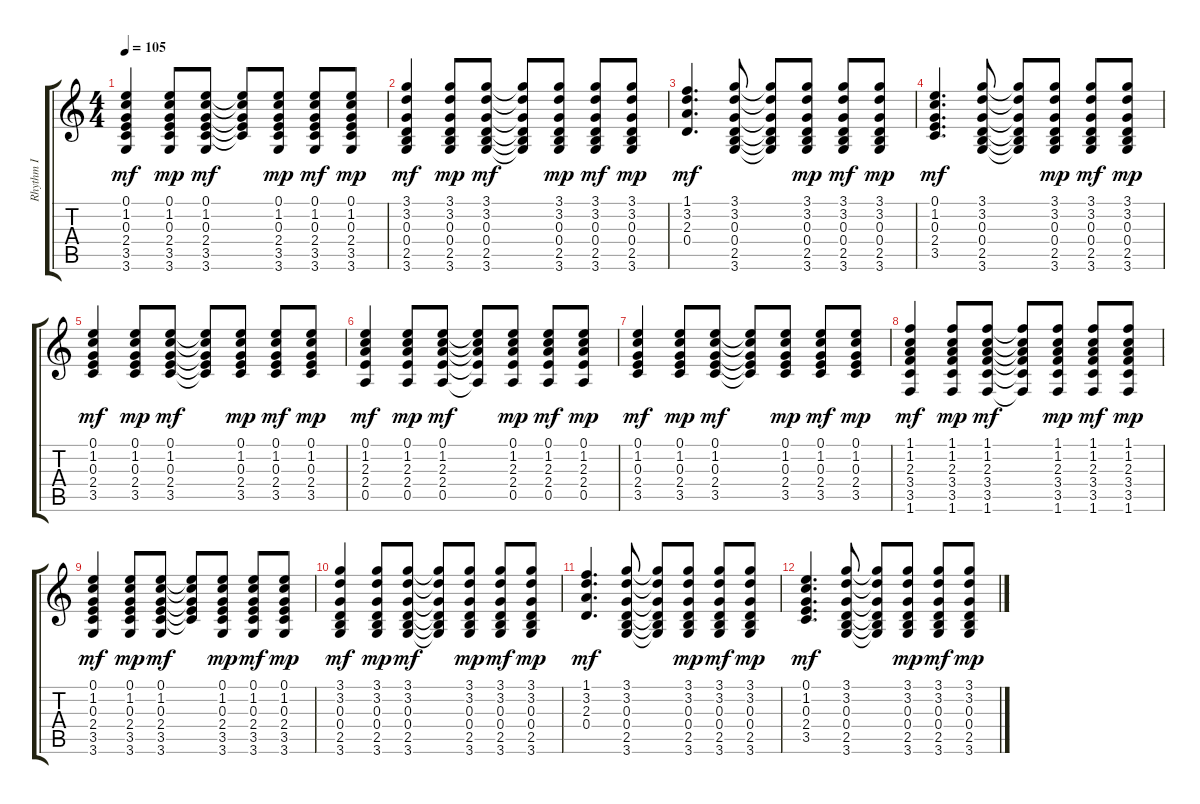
\track ("Rhythm I" "Rhythm I") {instrument acousticguitarsteel}
\staff {score tabs}
\tuning (E4 B3 G3 D3 A2 E2) {hide}
\ts (4 4)
\tempo 105
\clef g2
\ks c
(0.1 1.2 0.3 2.4 3.5 3.6).4{dy mf} (0.1 1.2 0.3 2.4 3.5 3.6).8{dy mp} (0.1 1.2 0.3 2.4 3.5 3.6).8{dy mf} (0.1{t} 1.2{t} 0.3{t} 2.4{t} 3.5{t}).8 (0.1 1.2 0.3 2.4 3.5 3.6).8{dy mp} (0.1 1.2 0.3 2.4 3.5 3.6).8{dy mf} (0.1 1.2 0.3 2.4 3.5 3.6).8{dy mp} |
(3.1 3.2 0.3 0.4 2.5 3.6).4{dy mf} (3.1 3.2 0.3 0.4 2.5 3.6).8{dy mp} (3.1 3.2 0.3 0.4 2.5 3.6).8{dy mf} (3.1{t} 3.2{t} 0.3{t} 0.4{t} 2.5{t} 3.6{t}).8 (3.1 3.2 0.3 0.4 2.5 3.6).8{dy mp} (3.1 3.2 0.3 0.4 2.5 3.6).8{dy mf} (3.1 3.2 0.3 0.4 2.5 3.6).8{dy mp} |
(1.1 3.2 2.3 0.4).4{d dy mf} (3.1 3.2 0.3 0.4 2.5 3.6).8 (3.1{t} 3.2{t} 0.3{t} 0.4{t} 2.5{t} 3.6{t}).8 (3.1 3.2 0.3 0.4 2.5 3.6).8{dy mp} (3.1 3.2 0.3 0.4 2.5 3.6).8{dy mf} (3.1 3.2 0.3 0.4 2.5 3.6).8{dy mp} |
(0.1 1.2 0.3 2.4 3.5).4{d dy mf} (3.1 3.2 0.3 0.4 2.5 3.6).8 (3.1{t} 3.2{t} 0.3{t} 0.4{t} 2.5{t} 3.6{t}).8 (3.1 3.2 0.3 0.4 2.5 3.6).8{dy mp} (3.1 3.2 0.3 0.4 2.5 3.6).8{dy mf} (3.1 3.2 0.3 0.4 2.5 3.6).8{dy mp} |
(0.1 1.2 0.3 2.4 3.5).4{dy mf volume 3} (0.1 1.2 0.3 2.4 3.5).8{dy mp} (0.1 1.2 0.3 2.4 3.5).8{dy mf} (0.1{t} 1.2{t} 0.3{t} 2.4{t} 3.5{t}).8 (0.1 1.2 0.3 2.4 3.5).8{dy mp} (0.1 1.2 0.3 2.4 3.5).8{dy mf} (0.1 1.2 0.3 2.4 3.5).8{dy mp} |
(0.1 1.2 2.3 2.4 0.5).4{dy mf} (0.1 1.2 2.3 2.4 0.5).8{dy mp} (0.1 1.2 2.3 2.4 0.5).8{dy mf} (0.1{t} 1.2{t} 2.3{t} 2.4{t} 0.5{t}).8 (0.1 1.2 2.3 2.4 0.5).8{dy mp} (0.1 1.2 2.3 2.4 0.5).8{dy mf} (0.1 1.2 2.3 2.4 0.5).8{dy mp} |
(0.1 1.2 0.3 2.4 3.5).4{dy mf} (0.1 1.2 0.3 2.4 3.5).8{dy mp} (0.1 1.2 0.3 2.4 3.5).8{dy mf} (0.1{t} 1.2{t} 0.3{t} 2.4{t} 3.5{t}).8 (0.1 1.2 0.3 2.4 3.5).8{dy mp} (0.1 1.2 0.3 2.4 3.5).8{dy mf} (0.1 1.2 0.3 2.4 3.5).8{dy mp} |
(1.1 1.2 2.3 3.4 3.5 1.6).4{dy mf} (1.1 1.2 2.3 3.4 3.5 1.6).8{dy mp} (1.1 1.2 2.3 3.4 3.5 1.6).8{dy mf} (1.1{t} 1.2{t} 2.3{t} 3.4{t} 3.5{t} 1.6{t}).8 (1.1 1.2 2.3 3.4 3.5 1.6).8{dy mp} (1.1 1.2 2.3 3.4 3.5 1.6).8{dy mf} (1.1 1.2 2.3 3.4 3.5 1.6).8{dy mp} |
(0.1 1.2 0.3 2.4 3.5 3.6).4{dy mf} (0.1 1.2 0.3 2.4 3.5 3.6).8{dy mp} (0.1 1.2 0.3 2.4 3.5 3.6).8{dy mf} (0.1{t} 1.2{t} 0.3{t} 2.4{t} 3.5{t}).8 (0.1 1.2 0.3 2.4 3.5 3.6).8{dy mp} (0.1 1.2 0.3 2.4 3.5 3.6).8{dy mf} (0.1 1.2 0.3 2.4 3.5 3.6).8{dy mp} |
(3.1 3.2 0.3 0.4 2.5 3.6).4{dy mf volume 0} (3.1 3.2 0.3 0.4 2.5 3.6).8{dy mp} (3.1 3.2 0.3 0.4 2.5 3.6).8{dy mf} (3.1{t} 3.2{t} 0.3{t} 0.4{t} 2.5{t} 3.6{t}).8 (3.1 3.2 0.3 0.4 2.5 3.6).8{dy mp} (3.1 3.2 0.3 0.4 2.5 3.6).8{dy mf} (3.1 3.2 0.3 0.4 2.5 3.6).8{dy mp} |
(1.1 3.2 2.3 0.4).4{d dy mf} (3.1 3.2 0.3 0.4 2.5 3.6).8 (3.1{t} 3.2{t} 0.3{t} 0.4{t} 2.5{t} 3.6{t}).8 (3.1 3.2 0.3 0.4 2.5 3.6).8{dy mp} (3.1 3.2 0.3 0.4 2.5 3.6).8{dy mf} (3.1 3.2 0.3 0.4 2.5 3.6).8{dy mp} |
(0.1 1.2 0.3 2.4 3.5).4{d dy mf} (3.1 3.2 0.3 0.4 2.5 3.6).8 (3.1{t} 3.2{t} 0.3{t} 0.4{t} 2.5{t} 3.6{t}).8 (3.1 3.2 0.3 0.4 2.5 3.6).8{dy mp} (3.1 3.2 0.3 0.4 2.5 3.6).8{dy mf} (3.1 3.2 0.3 0.4 2.5 3.6).8{dy mp}
